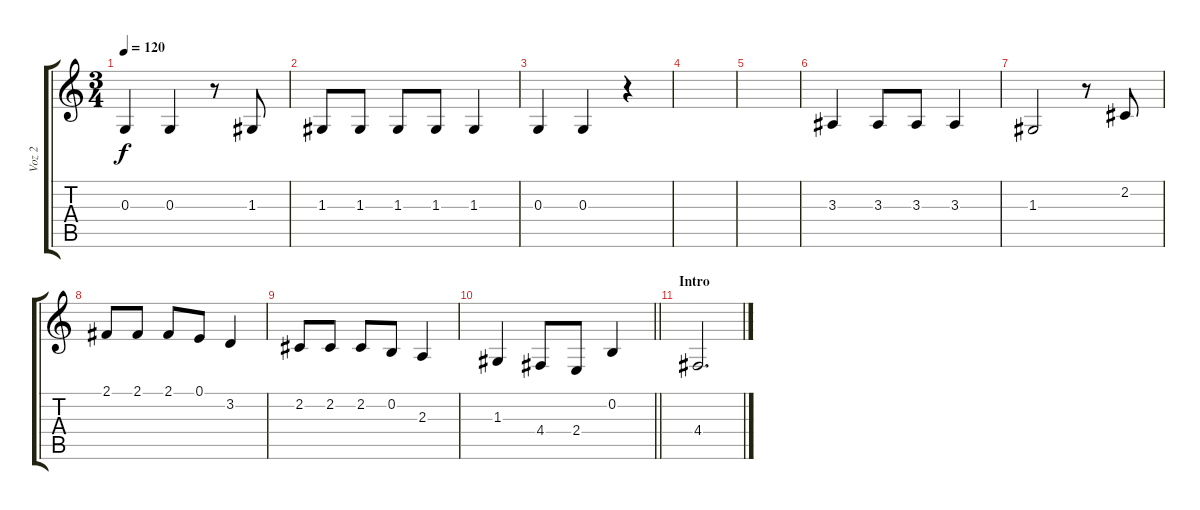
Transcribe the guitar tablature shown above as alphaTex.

\track ("Voz 2" "Voz 2") {instrument accordion}
\staff {score tabs}
\tuning (E4 B3 G3 D3 A2 E2) {hide}
\ts (3 4)
\tempo 120
\clef g2
\ks c
0.3.4{dy f} 0.3.4 r.8 1.3.8 |
1.3.8 1.3.8 1.3.8 1.3.8 1.3.4 |
0.3.4 0.3.4 r.4 |
|
|
3.3.4 3.3.8 3.3.8 3.3.4 |
1.3.2 r.8 2.2.8 |
2.1.8 2.1.8 2.1.8 0.1.8 3.2.4 |
2.2.8 2.2.8 2.2.8 0.2.8 2.3.4 |
\barLineRight lightlight
1.3.4 4.4.8 2.4.8 0.2.4 |
\section ("" "Intro")
4.4.2{d}
